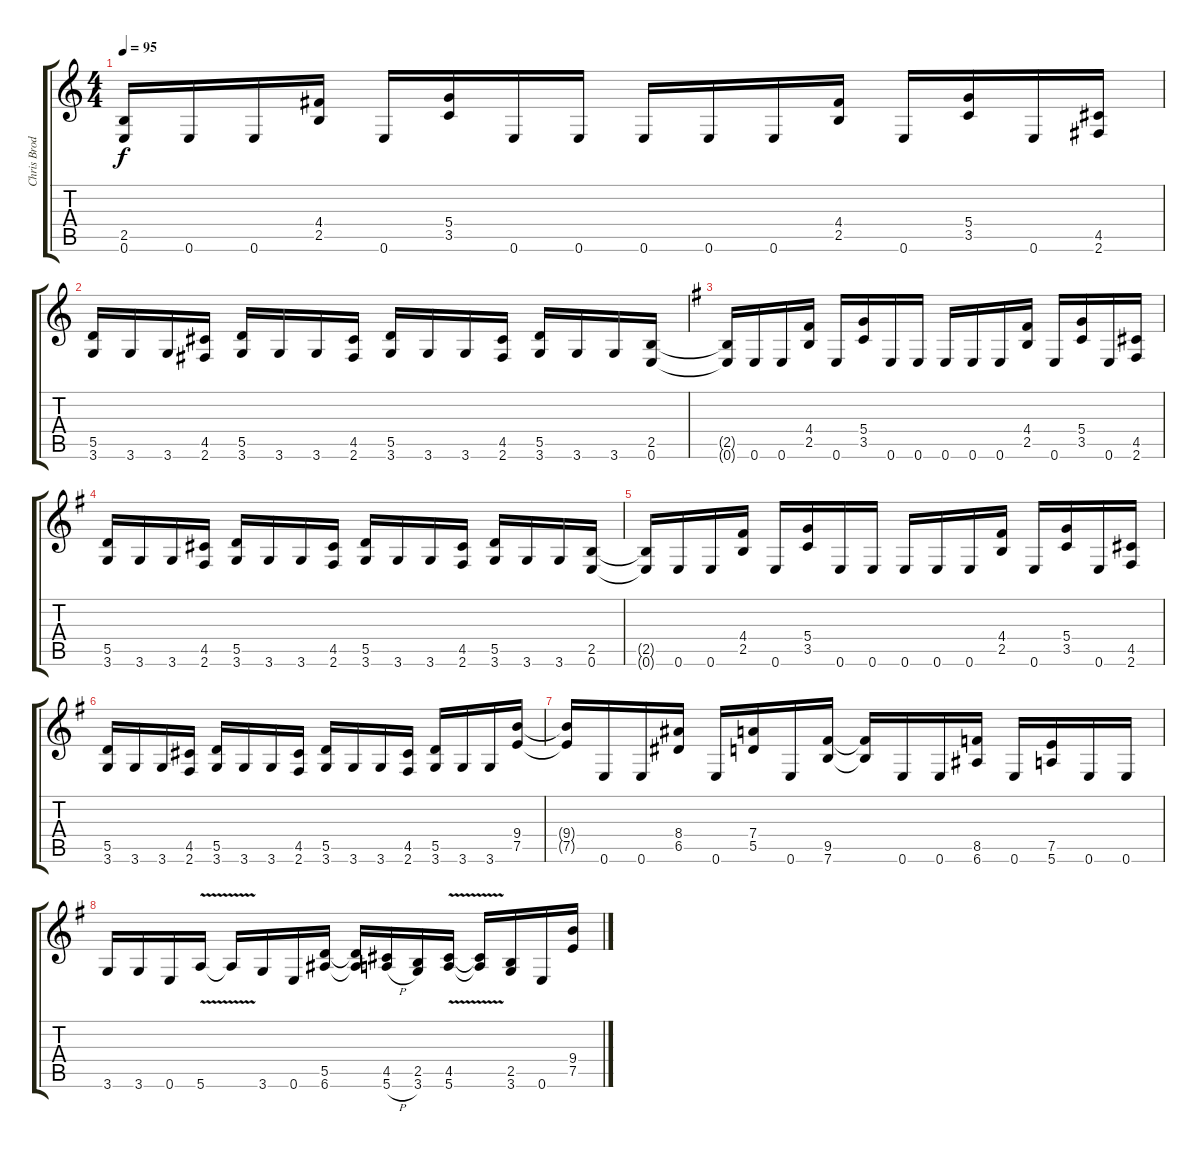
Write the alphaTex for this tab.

\track ("Chris Broderick" "Chris Brod") {instrument distortionguitar}
\staff {score tabs}
\tuning (E4 B3 G3 D3 A2 E2) {hide}
\ts (4 4)
\tempo 95
\clef g2
\ks c
(2.5{t} 0.6{t}).16{dy f} 0.6.16 0.6.16 (4.4 2.5).16 0.6.16 (5.4 3.5).16 0.6.16 0.6.16 0.6.16 0.6.16 0.6.16 (4.4 2.5).16 0.6.16 (5.4 3.5).16 0.6.16 (4.5 2.6).16 |
(5.5 3.6).16 3.6.16 3.6.16 (4.5 2.6).16 (5.5 3.6).16 3.6.16 3.6.16 (4.5 2.6).16 (5.5 3.6).16 3.6.16 3.6.16 (4.5 2.6).16 (5.5 3.6).16 3.6.16 3.6.16 (2.5 0.6).16 |
\ks g
(2.5{t} 0.6{t}).16 0.6.16 0.6.16 (4.4 2.5).16 0.6.16 (5.4 3.5).16 0.6.16 0.6.16 0.6.16 0.6.16 0.6.16 (4.4 2.5).16 0.6.16 (5.4 3.5).16 0.6.16 (4.5 2.6).16 |
(5.5 3.6).16 3.6.16 3.6.16 (4.5 2.6).16 (5.5 3.6).16 3.6.16 3.6.16 (4.5 2.6).16 (5.5 3.6).16 3.6.16 3.6.16 (4.5 2.6).16 (5.5 3.6).16 3.6.16 3.6.16 (2.5 0.6).16 |
(2.5{t} 0.6{t}).16 0.6.16 0.6.16 (4.4 2.5).16 0.6.16 (5.4 3.5).16 0.6.16 0.6.16 0.6.16 0.6.16 0.6.16 (4.4 2.5).16 0.6.16 (5.4 3.5).16 0.6.16 (4.5 2.6).16 |
(5.5 3.6).16 3.6.16 3.6.16 (4.5 2.6).16 (5.5 3.6).16 3.6.16 3.6.16 (4.5 2.6).16 (5.5 3.6).16 3.6.16 3.6.16 (4.5 2.6).16 (5.5 3.6).16 3.6.16 3.6.16 (9.4 7.5).16 |
(9.4{t} 7.5{t}).16 0.6.16 0.6.16 (8.4 6.5).16 0.6.16 (7.4 5.5).16 0.6.16 (9.5 7.6).16 (9.5{t} 7.6{t}).16 0.6.16 0.6.16 (8.5 6.6).16 0.6.16 (7.5 5.6).16 0.6.16 0.6.16 |
3.6.16{balance 13} 3.6.16 0.6.16 5.6{v}.16 5.6{t}.16 3.6.16 0.6.16 (5.5 6.6).16 (5.5{t} 6.6{t}).16 (4.5 5.6{h}).16 (2.5 3.6).16 (4.5 5.6{v}).16 (4.5{t} 5.6{t}).16 (2.5 3.6).16 0.6.16 (9.4 7.5).16
